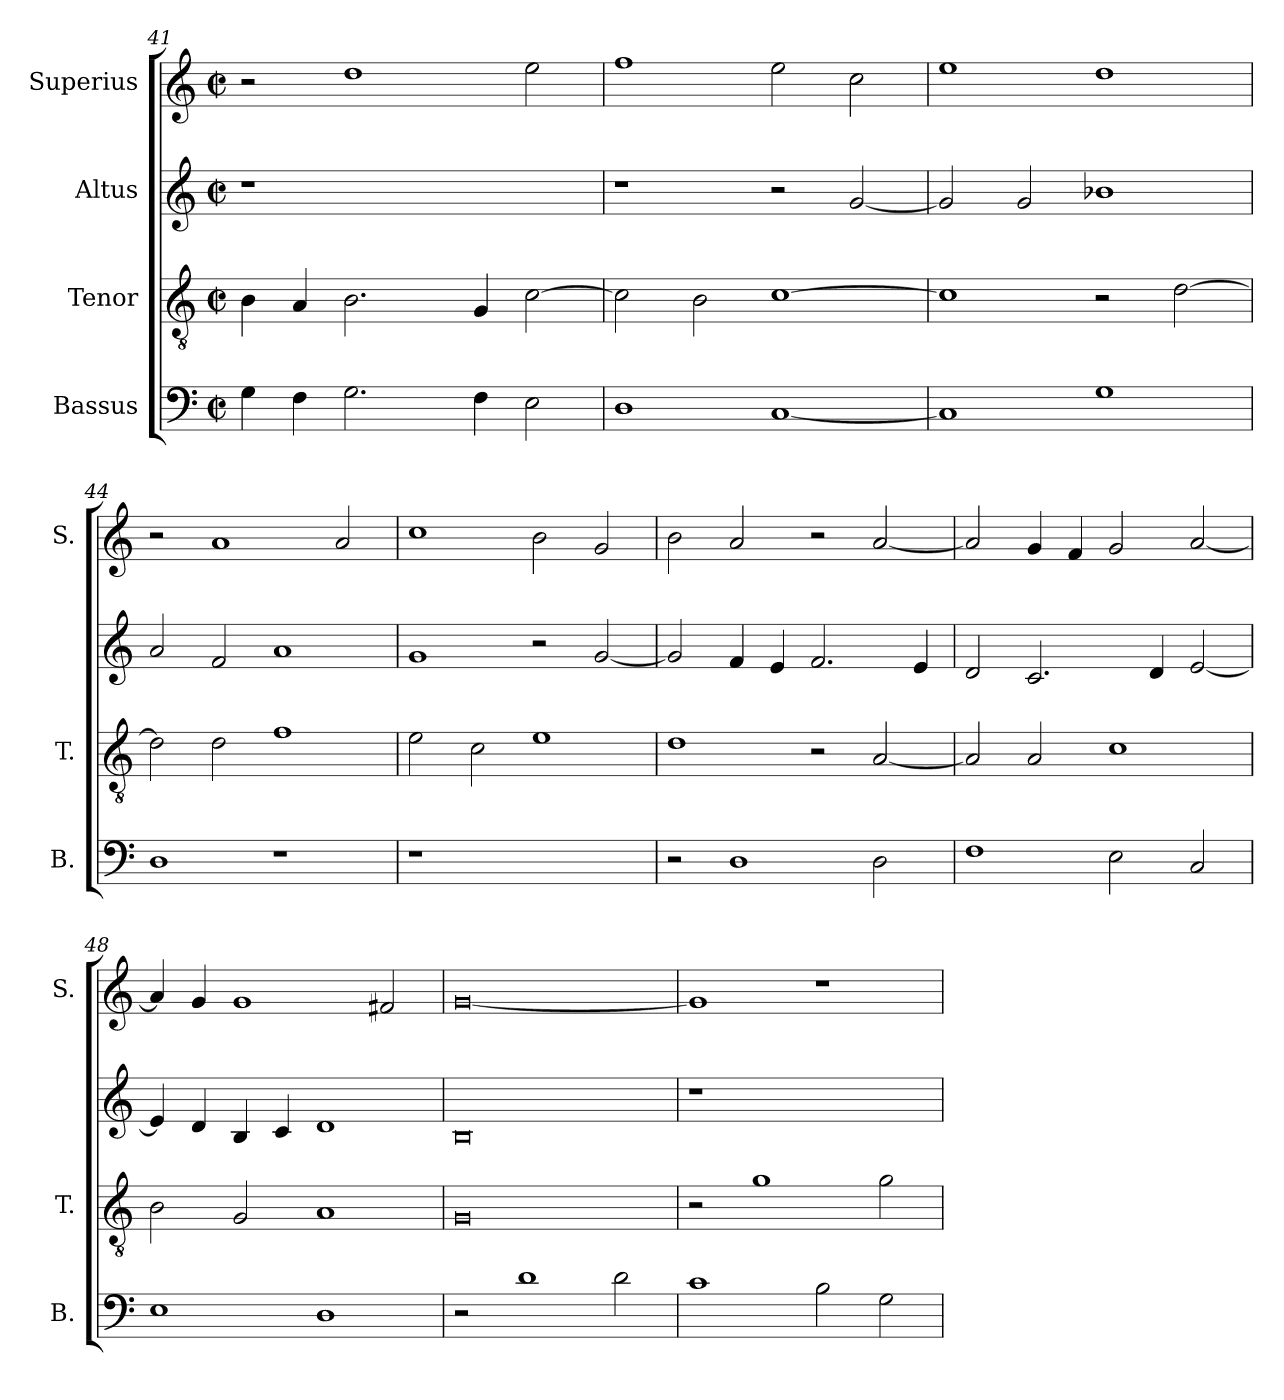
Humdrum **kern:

**kern	**kern	**kern	**kern
*part4	*part3	*part2	*part1
*staff4	*staff3	*staff2	*staff1
*I"Bassus	*I"Tenor	*I"Altus	*I"Superius
*I'B.	*I'T.	*	*I'S.
*clefF4	*clefGv2	*clefG2	*clefG2
*	*ITrd7c12	*	*
*k[]	*k[]	*k[]	*k[]
*C:	*C:	*C:	*C:
*M2/2	*M2/2	*M2/2	*M2/2
*met(c|)	*met(c|)	*met(c|)	*met(c|)
=41	=41	=41	=41
!	!	!LO:N:vis=1	!
4Gi\	4BBi\	1r	2r
4Fi\	4AAi/	.	.
2.Gi\	2.BBi\	.	1ddi
.	.	1ryy	.
4Fi\	4GGi/	.	.
2Ei\	[>2Ci\	.	2eei\
=42	=42	=42	=42
1Di	2Ci\]	1r	1ffi
.	2BBi\	.	.
[<1Ci	[>1Ci	2r	2eei\
.	.	[<2gi/	2cci\
!!LO:PB:g=z
=43	=43	=43	=43
1Ci]	1Ci]	2gi/]	1eei
.	.	2gi/	.
1Gi	2r	1b-Xi	1ddi
.	[>2Di\	.	.
=44	=44	=44	=44
1Di	2Di\]	2ai/	2r
.	2Di\	2fi/	1ai
1r	1Fi	1ai	.
.	.	.	2ai/
=45	=45	=45	=45
!LO:N:vis=1	!	!	!
1r	2Ei\	1gi	1cci
.	2Ci\	.	.
1ryy	1Ei	2r	2bi\
.	.	[<2gi/	2gi/
=46	=46	=46	=46
2r	1Di	2gi/]	2bi\
1Di	.	4fi/	2ai/
.	.	4ei/	.
.	2r	2.fi/	2r
2Di\	[<2AAi/	.	[<2ai/
.	.	4ei/	.
=47	=47	=47	=47
1Fi	2AAi/]	2di/	2ai/]
.	2AAi/	2.ci/	4gi/
.	.	.	4fi/
2Ei\	1Ci	.	2gi/
.	.	4di/	.
2Ci/	.	[<2ei/	[<2ai/
!!LO:LB:g=z
=48	=48	=48	=48
1Ei	2BBi\	4ei/]	4ai/]
.	.	4di/	4gi/
.	2GGi/	4Bi/	1gi
.	.	4ci/	.
1Di	1AAi	1di	.
.	.	.	2f#Xi/
=49	=49	=49	=49
2r	0GGi	0Bi	[<0gi
1di	.	.	.
2di\	.	.	.
=50	=50	=50	=50
!	!	!LO:N:vis=1	!
1ci	2r	1r	1gi]
.	1Gi	.	.
2Bi\	.	1ryy	1r
2Gi\	2Gi\	.	.
=	=	=	=
*-	*-	*-	*-
